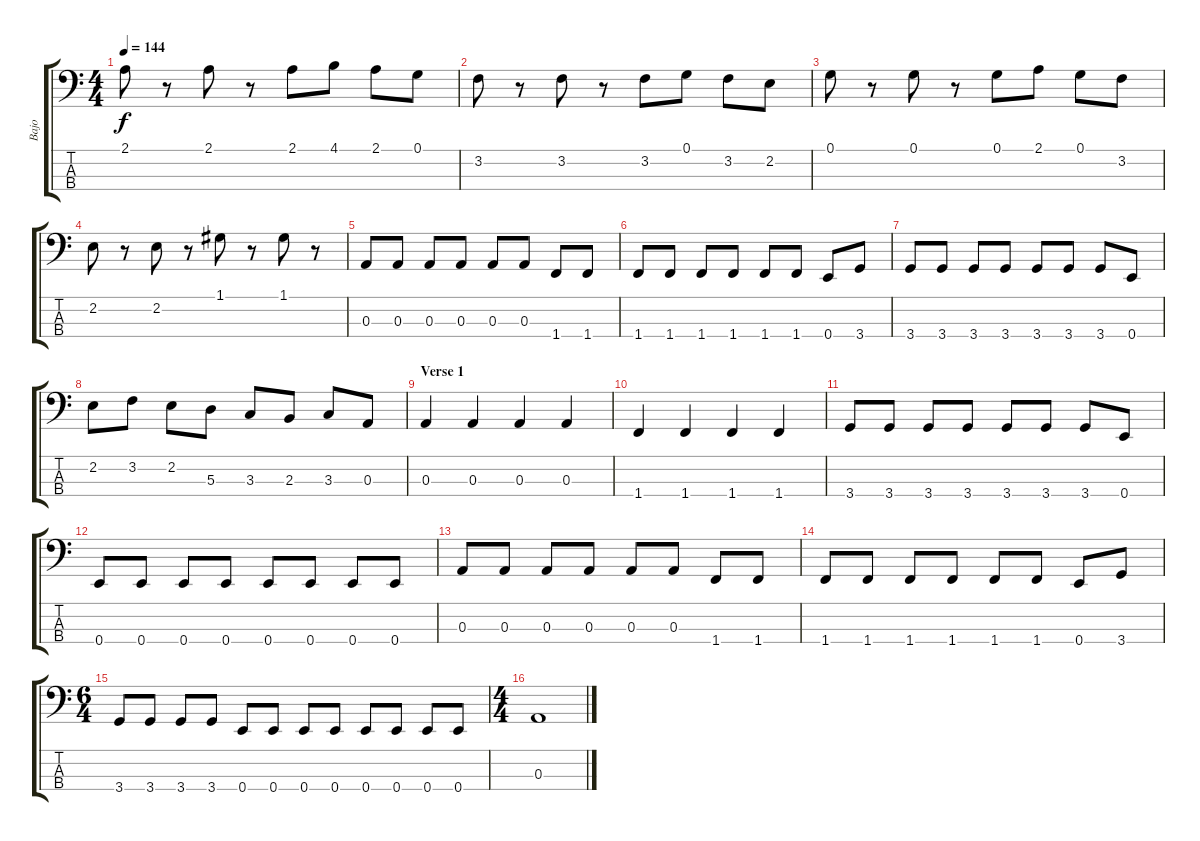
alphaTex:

\track ("Bajo" "Bajo") {instrument electricbasspick}
\staff {score tabs}
\tuning (G2 D2 A1 E1) {hide}
\ts (4 4)
\tempo 144
\clef f4
\ks c
2.1.8{dy f} r.8 2.1.8 r.8 2.1.8 4.1.8 2.1.8 0.1.8 |
3.2.8 r.8 3.2.8 r.8 3.2.8 0.1.8 3.2.8 2.2.8 |
0.1.8 r.8 0.1.8 r.8 0.1.8 2.1.8 0.1.8 3.2.8 |
2.2.8 r.8 2.2.8 r.8 1.1.8 r.8 1.1.8 r.8 |
0.3.8 0.3.8 0.3.8 0.3.8 0.3.8 0.3.8 1.4.8 1.4.8 |
1.4.8 1.4.8 1.4.8 1.4.8 1.4.8 1.4.8 0.4.8 3.4.8 |
3.4.8 3.4.8 3.4.8 3.4.8 3.4.8 3.4.8 3.4.8 0.4.8 |
2.2.8 3.2.8 2.2.8 5.3.8 3.3.8 2.3.8 3.3.8 0.3.8 |
\section ("" "Verse 1")
0.3.4 0.3.4 0.3.4 0.3.4 |
1.4.4 1.4.4 1.4.4 1.4.4 |
3.4.8 3.4.8 3.4.8 3.4.8 3.4.8 3.4.8 3.4.8 0.4.8 |
0.4.8 0.4.8 0.4.8 0.4.8 0.4.8 0.4.8 0.4.8 0.4.8 |
0.3.8 0.3.8 0.3.8 0.3.8 0.3.8 0.3.8 1.4.8 1.4.8 |
1.4.8 1.4.8 1.4.8 1.4.8 1.4.8 1.4.8 0.4.8 3.4.8 |
\ts (6 4)
3.4.8 3.4.8 3.4.8 3.4.8 0.4.8 0.4.8 0.4.8 0.4.8 0.4.8 0.4.8 0.4.8 0.4.8 |
\ts (4 4)
0.3.1
